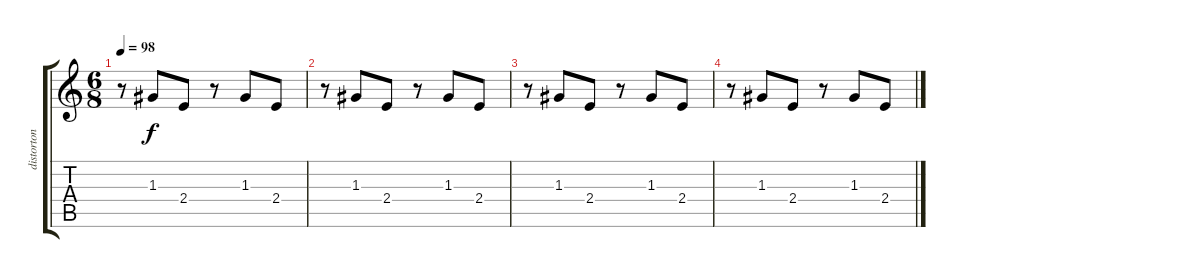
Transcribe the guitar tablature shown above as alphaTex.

\track ("distorton" "distorton") {instrument distortionguitar}
\staff {score tabs}
\tuning (E4 B3 G3 D3 A2 E2) {hide}
\ts (6 8)
\tempo 98
\clef g2
\ks c
r.8{dy f} 1.3.8 2.4.8 r.8 1.3.8 2.4.8 |
r.8 1.3.8 2.4.8 r.8 1.3.8 2.4.8 |
r.8 1.3.8 2.4.8 r.8 1.3.8 2.4.8 |
r.8 1.3.8 2.4.8 r.8 1.3.8 2.4.8
